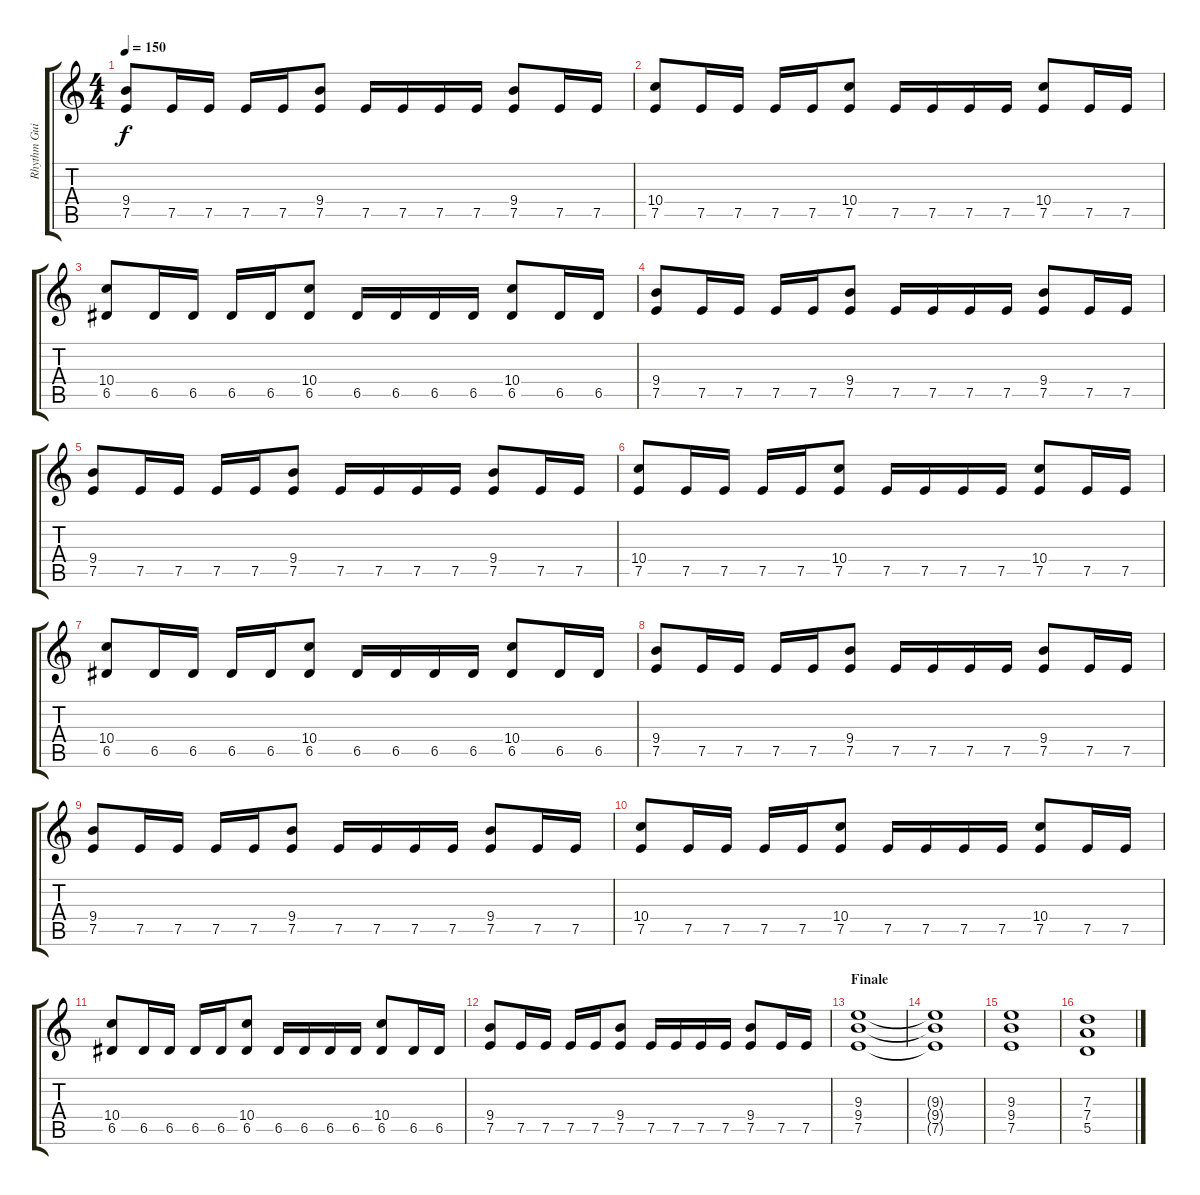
\track ("Rhythm Guitar" "Rhythm Gui") {instrument distortionguitar}
\staff {score tabs}
\tuning (E4 B3 G3 D3 A2 E2) {hide}
\ts (4 4)
\tempo 150
\clef g2
\ks c
(9.4 7.5).8{dy f} 7.5.16 7.5.16 7.5.16 7.5.16 (9.4 7.5).8 7.5.16 7.5.16 7.5.16 7.5.16 (9.4 7.5).8 7.5.16 7.5.16 |
(10.4 7.5).8 7.5.16 7.5.16 7.5.16 7.5.16 (10.4 7.5).8 7.5.16 7.5.16 7.5.16 7.5.16 (10.4 7.5).8 7.5.16 7.5.16 |
(10.4 6.5).8 6.5.16 6.5.16 6.5.16 6.5.16 (10.4 6.5).8 6.5.16 6.5.16 6.5.16 6.5.16 (10.4 6.5).8 6.5.16 6.5.16 |
(9.4 7.5).8 7.5.16 7.5.16 7.5.16 7.5.16 (9.4 7.5).8 7.5.16 7.5.16 7.5.16 7.5.16 (9.4 7.5).8 7.5.16 7.5.16 |
(9.4 7.5).8 7.5.16 7.5.16 7.5.16 7.5.16 (9.4 7.5).8 7.5.16 7.5.16 7.5.16 7.5.16 (9.4 7.5).8 7.5.16 7.5.16 |
(10.4 7.5).8 7.5.16 7.5.16 7.5.16 7.5.16 (10.4 7.5).8 7.5.16 7.5.16 7.5.16 7.5.16 (10.4 7.5).8 7.5.16 7.5.16 |
(10.4 6.5).8 6.5.16 6.5.16 6.5.16 6.5.16 (10.4 6.5).8 6.5.16 6.5.16 6.5.16 6.5.16 (10.4 6.5).8 6.5.16 6.5.16 |
(9.4 7.5).8 7.5.16 7.5.16 7.5.16 7.5.16 (9.4 7.5).8 7.5.16 7.5.16 7.5.16 7.5.16 (9.4 7.5).8 7.5.16 7.5.16 |
(9.4 7.5).8 7.5.16 7.5.16 7.5.16 7.5.16 (9.4 7.5).8 7.5.16 7.5.16 7.5.16 7.5.16 (9.4 7.5).8 7.5.16 7.5.16 |
(10.4 7.5).8 7.5.16 7.5.16 7.5.16 7.5.16 (10.4 7.5).8 7.5.16 7.5.16 7.5.16 7.5.16 (10.4 7.5).8 7.5.16 7.5.16 |
(10.4 6.5).8 6.5.16 6.5.16 6.5.16 6.5.16 (10.4 6.5).8 6.5.16 6.5.16 6.5.16 6.5.16 (10.4 6.5).8 6.5.16 6.5.16 |
(9.4 7.5).8 7.5.16 7.5.16 7.5.16 7.5.16 (9.4 7.5).8 7.5.16 7.5.16 7.5.16 7.5.16 (9.4 7.5).8 7.5.16 7.5.16 |
\section ("" "Finale")
(9.3 9.4 7.5).1 |
(9.3{t} 9.4{t} 7.5{t}).1 |
(9.3 9.4 7.5).1 |
(7.3 7.4 5.5).1
